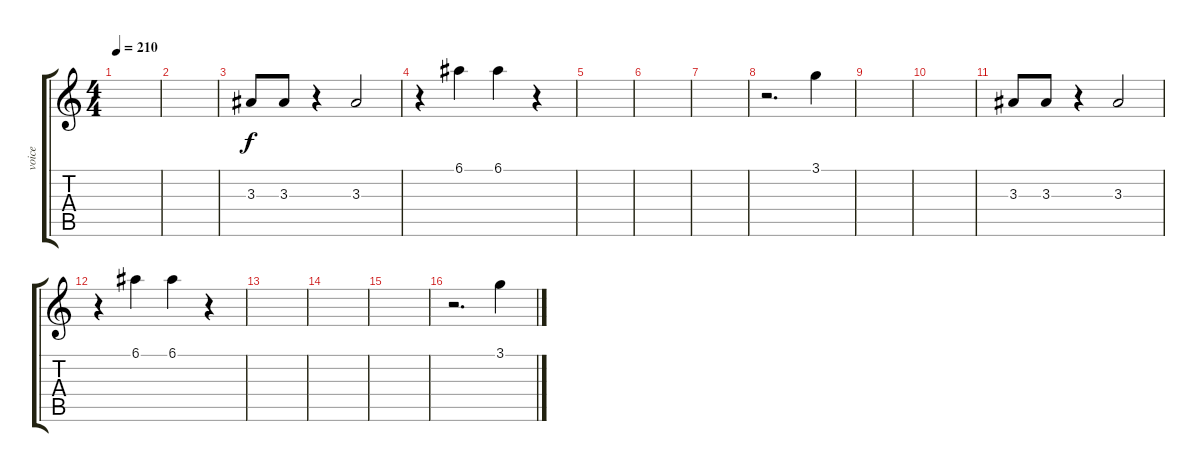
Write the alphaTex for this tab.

\track ("voice" "voice") {instrument electricguitarclean}
\staff {score tabs}
\tuning (E4 B3 G3 D3 A2 E2) {hide}
\ts (4 4)
\tempo 210
\clef g2
\ks c
|
|
3.3.8 3.3.8 r.4 3.3.2 |
r.4 6.1.4 6.1.4 r.4 |
|
|
|
r.2{d} 3.1.4 |
|
|
3.3.8 3.3.8 r.4 3.3.2 |
r.4 6.1.4 6.1.4 r.4 |
|
|
|
r.2{d} 3.1.4
